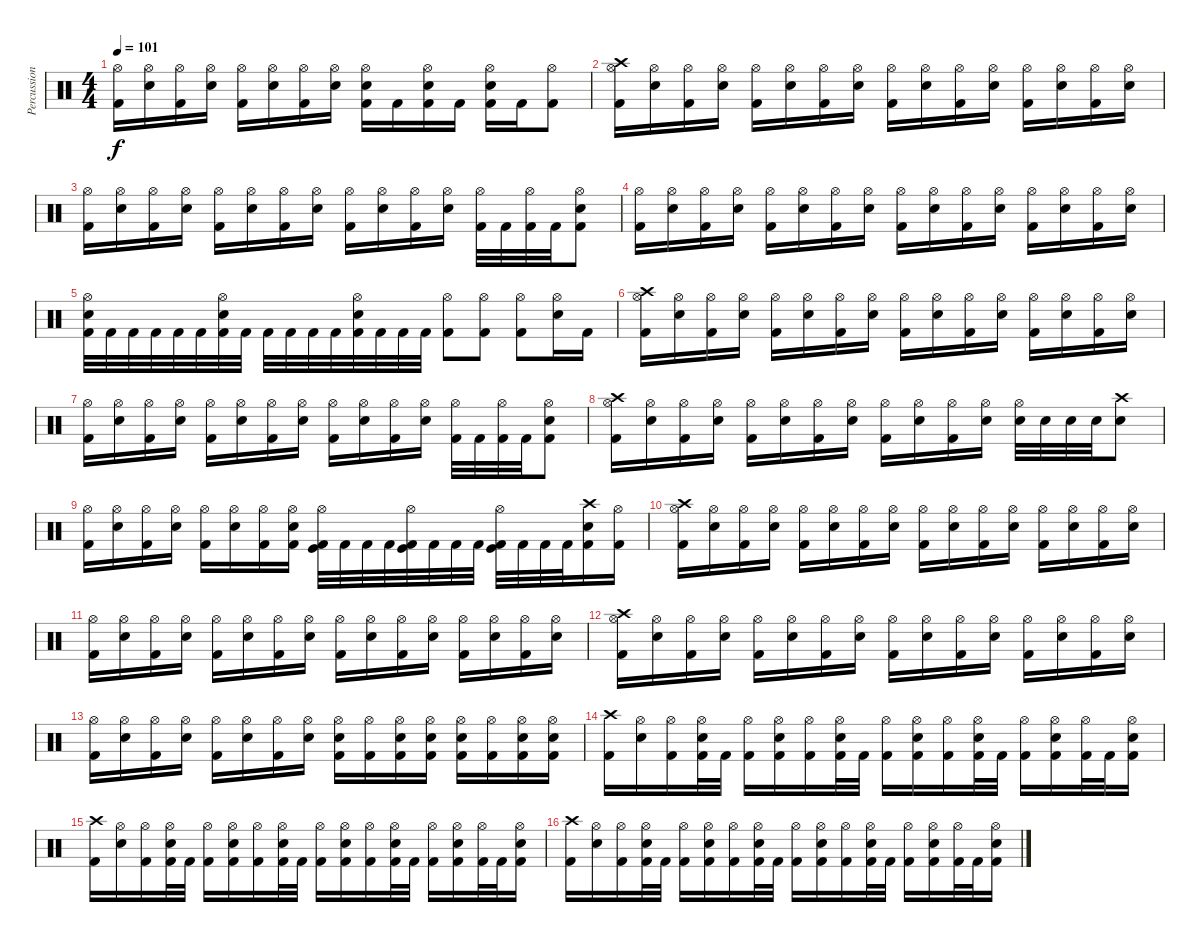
\track ("Percussion" "Percussion") {instrument percussion}
\staff {score}
\articulation defaults
\ts (4 4)
\tempo 101
\clef neutral
\ks c
("Hi-Hat (open)" "Kick (hit) 2").16{dy f} ("Hi-Hat (open)" "Snare (hit) 2").16 ("Hi-Hat (open)" "Kick (hit) 2").16 ("Hi-Hat (open)" "Snare (hit) 2").16 ("Hi-Hat (open)" "Kick (hit) 2").16 ("Hi-Hat (open)" "Snare (hit) 2").16 ("Hi-Hat (open)" "Kick (hit) 2").16 ("Hi-Hat (open)" "Snare (hit) 2").16 ("Hi-Hat (open)" "Snare (hit) 2" "Kick (hit) 2").16 "Kick (hit) 2".16 ("Hi-Hat (open)" "Snare (hit) 2" "Kick (hit) 2").16 "Kick (hit) 2".16 ("Hi-Hat (open)" "Snare (hit) 2" "Kick (hit) 2").16 "Kick (hit) 2".16 ("Hi-Hat (open)" "Kick (hit) 2").8 |
("Crash high (hit)" "Hi-Hat (open)" "Kick (hit) 2").16 ("Hi-Hat (open)" "Snare (hit) 2").16 ("Hi-Hat (open)" "Kick (hit) 2").16 ("Hi-Hat (open)" "Snare (hit) 2").16 ("Hi-Hat (open)" "Kick (hit) 2").16 ("Hi-Hat (open)" "Snare (hit) 2").16 ("Hi-Hat (open)" "Kick (hit) 2").16 ("Hi-Hat (open)" "Snare (hit) 2").16 ("Hi-Hat (open)" "Kick (hit) 2").16 ("Hi-Hat (open)" "Snare (hit) 2").16 ("Hi-Hat (open)" "Kick (hit) 2").16 ("Hi-Hat (open)" "Snare (hit) 2").16 ("Hi-Hat (open)" "Kick (hit) 2").16 ("Hi-Hat (open)" "Snare (hit) 2").16 ("Hi-Hat (open)" "Kick (hit) 2").16 ("Hi-Hat (open)" "Snare (hit) 2").16 |
("Hi-Hat (open)" "Kick (hit) 2").16 ("Hi-Hat (open)" "Snare (hit) 2").16 ("Hi-Hat (open)" "Kick (hit) 2").16 ("Hi-Hat (open)" "Snare (hit) 2").16 ("Hi-Hat (open)" "Kick (hit) 2").16 ("Hi-Hat (open)" "Snare (hit) 2").16 ("Hi-Hat (open)" "Kick (hit) 2").16 ("Hi-Hat (open)" "Snare (hit) 2").16 ("Hi-Hat (open)" "Kick (hit) 2").16 ("Hi-Hat (open)" "Snare (hit) 2").16 ("Hi-Hat (open)" "Kick (hit) 2").16 ("Hi-Hat (open)" "Snare (hit) 2").16 ("Hi-Hat (open)" "Kick (hit) 2").32 "Kick (hit) 2".32 ("Hi-Hat (open)" "Kick (hit) 2").32 "Kick (hit) 2".32 ("Hi-Hat (open)" "Snare (hit) 2" "Kick (hit) 2").8 |
("Hi-Hat (open)" "Kick (hit) 2").16 ("Hi-Hat (open)" "Snare (hit) 2").16 ("Hi-Hat (open)" "Kick (hit) 2").16 ("Hi-Hat (open)" "Snare (hit) 2").16 ("Hi-Hat (open)" "Kick (hit) 2").16 ("Hi-Hat (open)" "Snare (hit) 2").16 ("Hi-Hat (open)" "Kick (hit) 2").16 ("Hi-Hat (open)" "Snare (hit) 2").16 ("Hi-Hat (open)" "Kick (hit) 2").16 ("Hi-Hat (open)" "Snare (hit) 2").16 ("Hi-Hat (open)" "Kick (hit) 2").16 ("Hi-Hat (open)" "Snare (hit) 2").16 ("Hi-Hat (open)" "Kick (hit) 2").16 ("Hi-Hat (open)" "Snare (hit) 2").16 ("Hi-Hat (open)" "Kick (hit) 2").16 ("Hi-Hat (open)" "Snare (hit) 2").16 |
("Hi-Hat (open)" "Snare (hit) 2" "Kick (hit) 2").32 "Kick (hit) 2".32 "Kick (hit) 2".32 "Kick (hit) 2".32 "Kick (hit) 2".32 "Kick (hit) 2".32 ("Hi-Hat (open)" "Snare (hit) 2" "Kick (hit) 2").32 "Kick (hit) 2".32 "Kick (hit) 2".32 "Kick (hit) 2".32 "Kick (hit) 2".32 "Kick (hit) 2".32 ("Hi-Hat (open)" "Snare (hit) 2" "Kick (hit) 2").32 "Kick (hit) 2".32 "Kick (hit) 2".32 "Kick (hit) 2".32 ("Hi-Hat (open)" "Kick (hit) 2").8 ("Hi-Hat (open)" "Kick (hit) 2").8 ("Hi-Hat (open)" "Kick (hit) 2").8 ("Hi-Hat (open)" "Snare (hit) 2").16 "Kick (hit) 2".16 |
("Crash high (hit)" "Hi-Hat (open)" "Kick (hit) 2").16 ("Hi-Hat (open)" "Snare (hit) 2").16 ("Hi-Hat (open)" "Kick (hit) 2").16 ("Hi-Hat (open)" "Snare (hit) 2").16 ("Hi-Hat (open)" "Kick (hit) 2").16 ("Hi-Hat (open)" "Snare (hit) 2").16 ("Hi-Hat (open)" "Kick (hit) 2").16 ("Hi-Hat (open)" "Snare (hit) 2").16 ("Hi-Hat (open)" "Kick (hit) 2").16 ("Hi-Hat (open)" "Snare (hit) 2").16 ("Hi-Hat (open)" "Kick (hit) 2").16 ("Hi-Hat (open)" "Snare (hit) 2").16 ("Hi-Hat (open)" "Kick (hit) 2").16 ("Hi-Hat (open)" "Snare (hit) 2").16 ("Hi-Hat (open)" "Kick (hit) 2").16 ("Hi-Hat (open)" "Snare (hit) 2").16 |
("Hi-Hat (open)" "Kick (hit) 2").16 ("Hi-Hat (open)" "Snare (hit) 2").16 ("Hi-Hat (open)" "Kick (hit) 2").16 ("Hi-Hat (open)" "Snare (hit) 2").16 ("Hi-Hat (open)" "Kick (hit) 2").16 ("Hi-Hat (open)" "Snare (hit) 2").16 ("Hi-Hat (open)" "Kick (hit) 2").16 ("Hi-Hat (open)" "Snare (hit) 2").16 ("Hi-Hat (open)" "Kick (hit) 2").16 ("Hi-Hat (open)" "Snare (hit) 2").16 ("Hi-Hat (open)" "Kick (hit) 2").16 ("Hi-Hat (open)" "Snare (hit) 2").16 ("Hi-Hat (open)" "Kick (hit) 2").32 "Kick (hit) 2".32 ("Hi-Hat (open)" "Kick (hit) 2").32 "Kick (hit) 2".32 ("Hi-Hat (open)" "Snare (hit) 2" "Kick (hit) 2").8 |
("Crash high (hit)" "Hi-Hat (open)" "Kick (hit) 2").16 ("Hi-Hat (open)" "Snare (hit) 2").16 ("Hi-Hat (open)" "Kick (hit) 2").16 ("Hi-Hat (open)" "Snare (hit) 2").16 ("Hi-Hat (open)" "Kick (hit) 2").16 ("Hi-Hat (open)" "Snare (hit) 2").16 ("Hi-Hat (open)" "Kick (hit) 2").16 ("Hi-Hat (open)" "Snare (hit) 2").16 ("Hi-Hat (open)" "Kick (hit) 2").16 ("Hi-Hat (open)" "Snare (hit) 2").16 ("Hi-Hat (open)" "Kick (hit) 2").16 ("Hi-Hat (open)" "Snare (hit) 2").16 ("Hi-Hat (open)" "Snare (hit) 2").32 "Snare (hit) 2".32 "Snare (hit) 2".32 "Snare (hit) 2".32 ("Crash high (hit)" "Snare (hit) 2").8 |
("Hi-Hat (open)" "Kick (hit) 2").16 ("Hi-Hat (open)" "Snare (hit) 2").16 ("Hi-Hat (open)" "Kick (hit) 2").16 ("Hi-Hat (open)" "Snare (hit) 2").16 ("Hi-Hat (open)" "Kick (hit) 2").16 ("Hi-Hat (open)" "Snare (hit) 2").16 ("Hi-Hat (open)" "Kick (hit) 2").16 ("Hi-Hat (open)" "Snare (hit) 2" "Kick (hit) 2").16 ("Hi-Hat (open)" "Kick (hit)" "Kick (hit) 2").32 "Kick (hit) 2".32 "Kick (hit) 2".32 "Kick (hit) 2".32 ("Hi-Hat (open)" "Kick (hit)" "Kick (hit) 2").32 "Kick (hit) 2".32 "Kick (hit) 2".32 "Kick (hit) 2".32 ("Hi-Hat (open)" "Kick (hit)" "Kick (hit) 2").32 "Kick (hit) 2".32 "Kick (hit) 2".32 "Kick (hit) 2".32 ("Crash high (hit)" "Snare (hit) 2" "Kick (hit) 2").16 ("Hi-Hat (open)" "Kick (hit) 2").16 |
("Crash high (hit)" "Hi-Hat (open)" "Kick (hit) 2").16 ("Hi-Hat (open)" "Snare (hit) 2").16 ("Hi-Hat (open)" "Kick (hit) 2").16 ("Hi-Hat (open)" "Snare (hit) 2").16 ("Hi-Hat (open)" "Kick (hit) 2").16 ("Hi-Hat (open)" "Snare (hit) 2").16 ("Hi-Hat (open)" "Kick (hit) 2").16 ("Hi-Hat (open)" "Snare (hit) 2").16 ("Hi-Hat (open)" "Kick (hit) 2").16 ("Hi-Hat (open)" "Snare (hit) 2").16 ("Hi-Hat (open)" "Kick (hit) 2").16 ("Hi-Hat (open)" "Snare (hit) 2").16 ("Hi-Hat (open)" "Kick (hit) 2").16 ("Hi-Hat (open)" "Snare (hit) 2").16 ("Hi-Hat (open)" "Kick (hit) 2").16 ("Hi-Hat (open)" "Snare (hit) 2").16 |
("Hi-Hat (open)" "Kick (hit) 2").16 ("Hi-Hat (open)" "Snare (hit) 2").16 ("Hi-Hat (open)" "Kick (hit) 2").16 ("Hi-Hat (open)" "Snare (hit) 2").16 ("Hi-Hat (open)" "Kick (hit) 2").16 ("Hi-Hat (open)" "Snare (hit) 2").16 ("Hi-Hat (open)" "Kick (hit) 2").16 ("Hi-Hat (open)" "Snare (hit) 2").16 ("Hi-Hat (open)" "Kick (hit) 2").16 ("Hi-Hat (open)" "Snare (hit) 2").16 ("Hi-Hat (open)" "Kick (hit) 2").16 ("Hi-Hat (open)" "Snare (hit) 2").16 ("Hi-Hat (open)" "Kick (hit) 2").16 ("Hi-Hat (open)" "Snare (hit) 2").16 ("Hi-Hat (open)" "Kick (hit) 2").16 ("Hi-Hat (open)" "Snare (hit) 2").16 |
("Crash high (hit)" "Hi-Hat (open)" "Kick (hit) 2").16 ("Hi-Hat (open)" "Snare (hit) 2").16 ("Hi-Hat (open)" "Kick (hit) 2").16 ("Hi-Hat (open)" "Snare (hit) 2").16 ("Hi-Hat (open)" "Kick (hit) 2").16 ("Hi-Hat (open)" "Snare (hit) 2").16 ("Hi-Hat (open)" "Kick (hit) 2").16 ("Hi-Hat (open)" "Snare (hit) 2").16 ("Hi-Hat (open)" "Kick (hit) 2").16 ("Hi-Hat (open)" "Snare (hit) 2").16 ("Hi-Hat (open)" "Kick (hit) 2").16 ("Hi-Hat (open)" "Snare (hit) 2").16 ("Hi-Hat (open)" "Kick (hit) 2").16 ("Hi-Hat (open)" "Snare (hit) 2").16 ("Hi-Hat (open)" "Kick (hit) 2").16 ("Hi-Hat (open)" "Snare (hit) 2").16 |
("Hi-Hat (open)" "Kick (hit) 2").16 ("Hi-Hat (open)" "Snare (hit) 2").16 ("Hi-Hat (open)" "Kick (hit) 2").16 ("Hi-Hat (open)" "Snare (hit) 2").16 ("Hi-Hat (open)" "Kick (hit) 2").16 ("Hi-Hat (open)" "Snare (hit) 2").16 ("Hi-Hat (open)" "Kick (hit) 2").16 ("Hi-Hat (open)" "Snare (hit) 2").16 ("Hi-Hat (open)" "Snare (hit) 2" "Kick (hit) 2").16 ("Hi-Hat (open)" "Kick (hit) 2").16 ("Hi-Hat (open)" "Snare (hit) 2" "Kick (hit) 2").16 ("Hi-Hat (open)" "Snare (hit) 2" "Kick (hit) 2").16 ("Hi-Hat (open)" "Snare (hit) 2" "Kick (hit) 2").16 ("Hi-Hat (open)" "Kick (hit) 2").16 ("Hi-Hat (open)" "Snare (hit) 2" "Kick (hit) 2").16 ("Hi-Hat (open)" "Snare (hit) 2" "Kick (hit) 2").16 |
("Crash high (hit)" "Kick (hit) 2").16 ("Hi-Hat (open)" "Snare (hit) 2").16 ("Hi-Hat (open)" "Kick (hit) 2").16 ("Hi-Hat (open)" "Snare (hit) 2" "Kick (hit) 2").32 "Kick (hit) 2".32 ("Hi-Hat (open)" "Kick (hit) 2").16 ("Hi-Hat (open)" "Snare (hit) 2" "Kick (hit) 2").16 ("Hi-Hat (open)" "Kick (hit) 2").16 ("Hi-Hat (open)" "Snare (hit) 2" "Kick (hit) 2").32 "Kick (hit) 2".32 ("Hi-Hat (open)" "Kick (hit) 2").16 ("Hi-Hat (open)" "Snare (hit) 2" "Kick (hit) 2").16 ("Hi-Hat (open)" "Kick (hit) 2").16 ("Hi-Hat (open)" "Snare (hit) 2" "Kick (hit) 2").32 "Kick (hit) 2".32 ("Hi-Hat (open)" "Kick (hit) 2").16 ("Hi-Hat (open)" "Snare (hit) 2" "Kick (hit) 2").16 ("Hi-Hat (open)" "Kick (hit) 2").32 "Kick (hit) 2".32 ("Hi-Hat (open)" "Snare (hit) 2" "Kick (hit) 2").16 |
("Crash high (hit)" "Kick (hit) 2").16 ("Hi-Hat (open)" "Snare (hit) 2").16 ("Hi-Hat (open)" "Kick (hit) 2").16 ("Hi-Hat (open)" "Snare (hit) 2" "Kick (hit) 2").32 "Kick (hit) 2".32 ("Hi-Hat (open)" "Kick (hit) 2").16 ("Hi-Hat (open)" "Snare (hit) 2" "Kick (hit) 2").16 ("Hi-Hat (open)" "Kick (hit) 2").16 ("Hi-Hat (open)" "Snare (hit) 2" "Kick (hit) 2").32 "Kick (hit) 2".32 ("Hi-Hat (open)" "Kick (hit) 2").16 ("Hi-Hat (open)" "Snare (hit) 2" "Kick (hit) 2").16 ("Hi-Hat (open)" "Kick (hit) 2").16 ("Hi-Hat (open)" "Snare (hit) 2" "Kick (hit) 2").32 "Kick (hit) 2".32 ("Hi-Hat (open)" "Kick (hit) 2").16 ("Hi-Hat (open)" "Snare (hit) 2" "Kick (hit) 2").16 ("Hi-Hat (open)" "Kick (hit) 2").32 "Kick (hit) 2".32 ("Hi-Hat (open)" "Snare (hit) 2" "Kick (hit) 2").16 |
("Crash high (hit)" "Kick (hit) 2").16 ("Hi-Hat (open)" "Snare (hit) 2").16 ("Hi-Hat (open)" "Kick (hit) 2").16 ("Hi-Hat (open)" "Snare (hit) 2" "Kick (hit) 2").32 "Kick (hit) 2".32 ("Hi-Hat (open)" "Kick (hit) 2").16 ("Hi-Hat (open)" "Snare (hit) 2" "Kick (hit) 2").16 ("Hi-Hat (open)" "Kick (hit) 2").16 ("Hi-Hat (open)" "Snare (hit) 2" "Kick (hit) 2").32 "Kick (hit) 2".32 ("Hi-Hat (open)" "Kick (hit) 2").16 ("Hi-Hat (open)" "Snare (hit) 2" "Kick (hit) 2").16 ("Hi-Hat (open)" "Kick (hit) 2").16 ("Hi-Hat (open)" "Snare (hit) 2" "Kick (hit) 2").32 "Kick (hit) 2".32 ("Hi-Hat (open)" "Kick (hit) 2").16 ("Hi-Hat (open)" "Snare (hit) 2" "Kick (hit) 2").16 ("Hi-Hat (open)" "Kick (hit) 2").32 "Kick (hit) 2".32 ("Hi-Hat (open)" "Snare (hit) 2" "Kick (hit) 2").16
